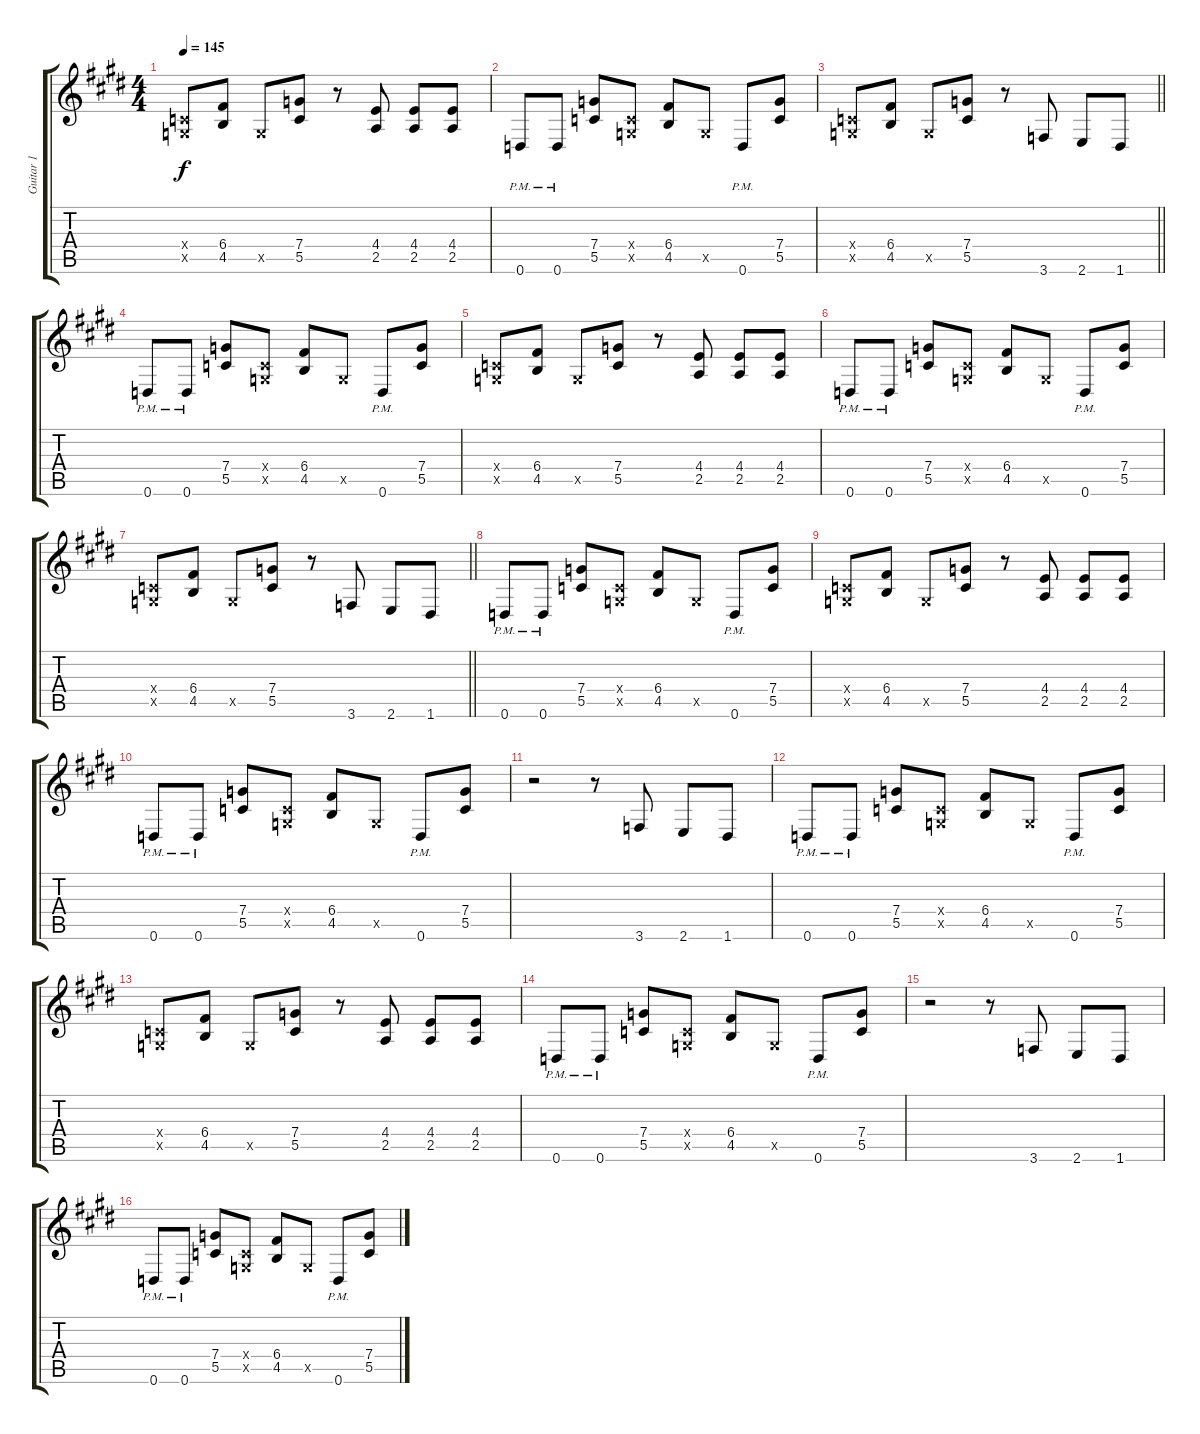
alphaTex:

\track ("Guitar 1" "Guitar 1") {instrument overdrivenguitar}
\staff {score tabs}
\tuning (D4 A3 F3 C3 G2 D2) {hide}
\ts (4 4)
\tempo 145
\clef g2
\ks e
(0.4{x} 0.5{x}).8{dy f} (6.4 4.5).8 0.5{x}.8 (7.4 5.5).8 r.8 (4.4 2.5).8 (4.4 2.5).8 (4.4 2.5).8 |
0.6{pm}.8 0.6{pm}.8 (7.4 5.5).8 (0.4{x} 0.5{x}).8 (6.4 4.5).8 0.5{x}.8 0.6{pm}.8 (7.4 5.5).8 |
\barLineRight lightlight
(0.4{x} 0.5{x}).8 (6.4 4.5).8 0.5{x}.8 (7.4 5.5).8 r.8 3.6.8 2.6.8 1.6.8 |
0.6{pm}.8 0.6{pm}.8 (7.4 5.5).8 (0.4{x} 0.5{x}).8 (6.4 4.5).8 0.5{x}.8 0.6{pm}.8 (7.4 5.5).8 |
(0.4{x} 0.5{x}).8 (6.4 4.5).8 0.5{x}.8 (7.4 5.5).8 r.8 (4.4 2.5).8 (4.4 2.5).8 (4.4 2.5).8 |
0.6{pm}.8 0.6{pm}.8 (7.4 5.5).8 (0.4{x} 0.5{x}).8 (6.4 4.5).8 0.5{x}.8 0.6{pm}.8 (7.4 5.5).8 |
\barLineRight lightlight
(0.4{x} 0.5{x}).8 (6.4 4.5).8 0.5{x}.8 (7.4 5.5).8 r.8 3.6.8 2.6.8 1.6.8 |
0.6{pm}.8 0.6{pm}.8 (7.4 5.5).8 (0.4{x} 0.5{x}).8 (6.4 4.5).8 0.5{x}.8 0.6{pm}.8 (7.4 5.5).8 |
(0.4{x} 0.5{x}).8 (6.4 4.5).8 0.5{x}.8 (7.4 5.5).8 r.8 (4.4 2.5).8 (4.4 2.5).8 (4.4 2.5).8 |
0.6{pm}.8 0.6{pm}.8 (7.4 5.5).8 (0.4{x} 0.5{x}).8 (6.4 4.5).8 0.5{x}.8 0.6{pm}.8 (7.4 5.5).8 |
r.2 r.8 3.6.8 2.6.8 1.6.8 |
0.6{pm}.8 0.6{pm}.8 (7.4 5.5).8 (0.4{x} 0.5{x}).8 (6.4 4.5).8 0.5{x}.8 0.6{pm}.8 (7.4 5.5).8 |
(0.4{x} 0.5{x}).8 (6.4 4.5).8 0.5{x}.8 (7.4 5.5).8 r.8 (4.4 2.5).8 (4.4 2.5).8 (4.4 2.5).8 |
0.6{pm}.8 0.6{pm}.8 (7.4 5.5).8 (0.4{x} 0.5{x}).8 (6.4 4.5).8 0.5{x}.8 0.6{pm}.8 (7.4 5.5).8 |
r.2 r.8 3.6.8 2.6.8 1.6.8 |
0.6{pm}.8 0.6{pm}.8 (7.4 5.5).8 (0.4{x} 0.5{x}).8 (6.4 4.5).8 0.5{x}.8 0.6{pm}.8 (7.4 5.5).8
